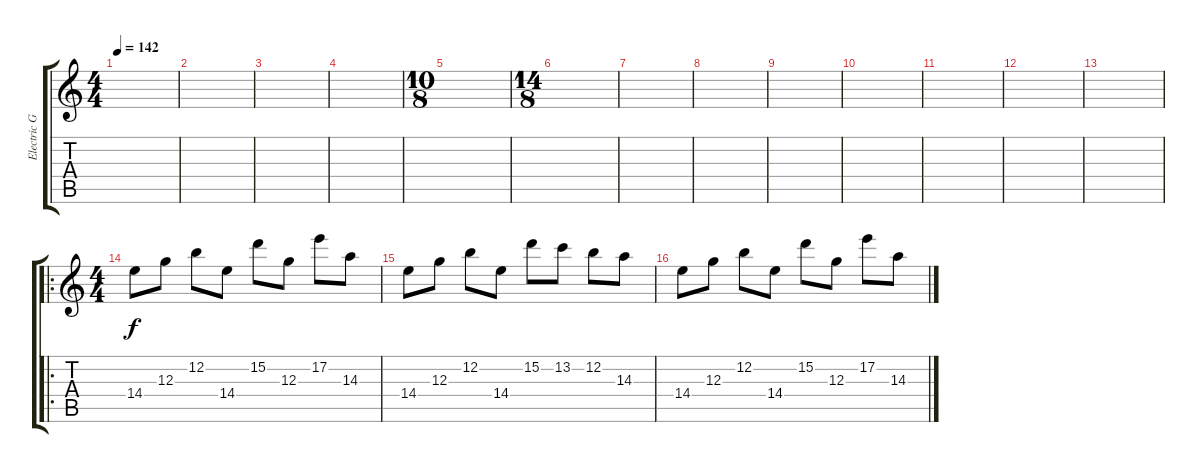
\track ("Electric Guitar" "Electric G") {instrument distortionguitar}
\staff {score tabs}
\tuning (E4 B3 G3 D3 A2 E2) {hide}
\ts (4 4)
\tempo 142
\clef g2
\ks c
|
|
|
|
\ts (10 8)
|
\ts (14 8)
|
|
|
|
|
|
|
|
\ro
\ts (4 4)
14.4.8 12.3.8 12.2.8 14.4.8 15.2.8 12.3.8 17.2.8 14.3.8 |
14.4.8 12.3.8 12.2.8 14.4.8 15.2.8 13.2.8 12.2.8 14.3.8 |
14.4.8 12.3.8 12.2.8 14.4.8 15.2.8 12.3.8 17.2.8 14.3.8
